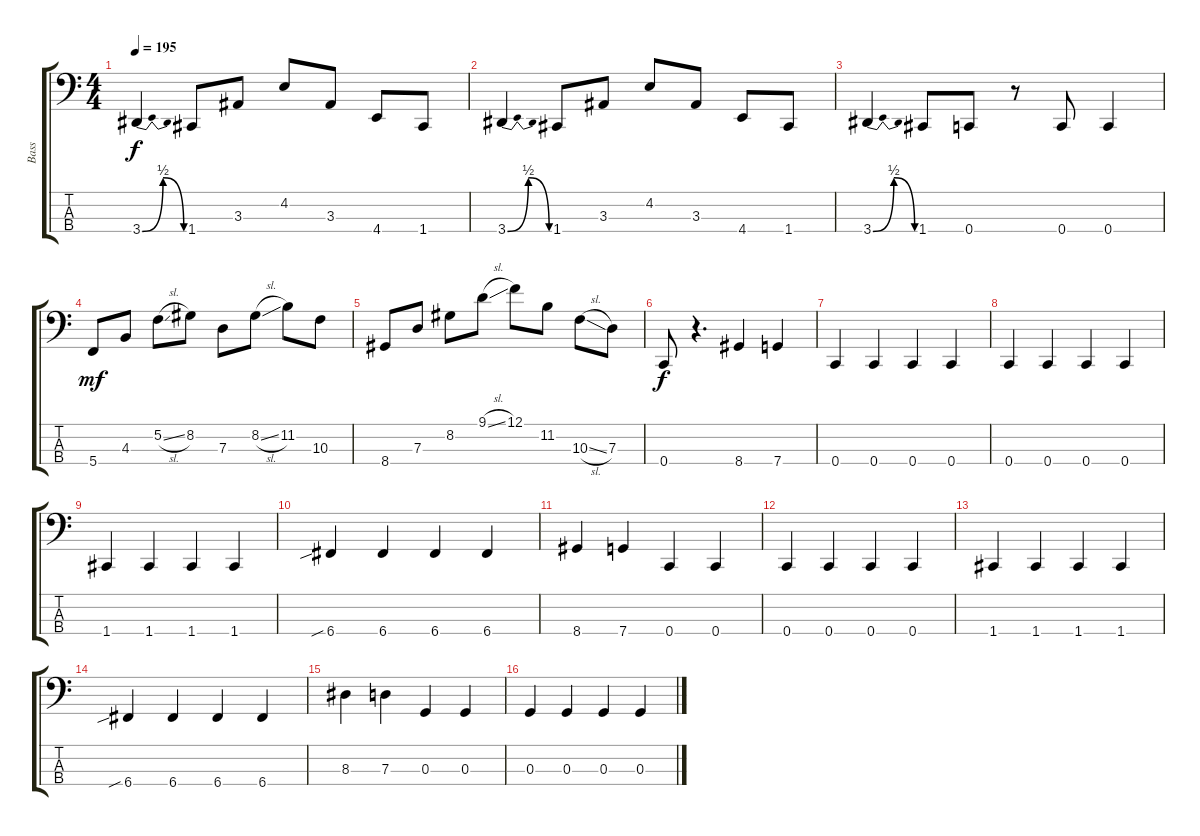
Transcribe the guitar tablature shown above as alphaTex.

\track ("Bass" "Bass") {instrument electricbasspick}
\staff {score tabs}
\tuning (F2 C2 G1 C1) {hide}
\ts (4 4)
\tempo 195
\clef f4
\ks c
3.4{be (bendrelease 0 0 15 2 29 2 60 0)}.4{dy f} 1.4.8 3.3.8 4.2.8 3.3.8 4.4.8 1.4.8 |
3.4{be (bendrelease 0 0 15 2 29 2 60 0)}.4 1.4.8 3.3.8 4.2.8 3.3.8 4.4.8 1.4.8 |
3.4{be (bendrelease 0 0 15 2 29 2 60 0)}.4 1.4.8 0.4.8 r.8 0.4.8 0.4.4 |
5.4.8{dy mf} 4.3.8 5.2{sl}.8 8.2.8 7.3.8 8.2{sl}.8 11.2.8 10.3.8 |
8.4.8 7.3.8 8.2.8 9.1{sl}.8 12.1.8 11.2.8 10.3{sl}.8 7.3.8 |
0.4.8{dy f} r.4{d} 8.4.4 7.4.4 |
0.4.4 0.4.4 0.4.4 0.4.4 |
0.4.4 0.4.4 0.4.4 0.4.4 |
1.4.4 1.4.4 1.4.4 1.4.4 |
6.4{sib}.4 6.4.4 6.4.4 6.4.4 |
8.4.4 7.4.4 0.4.4 0.4.4 |
0.4.4 0.4.4 0.4.4 0.4.4 |
1.4.4 1.4.4 1.4.4 1.4.4 |
6.4{sib}.4 6.4.4 6.4.4 6.4.4 |
8.3.4 7.3.4 0.3.4 0.3.4 |
0.3.4 0.3.4 0.3.4 0.3.4
